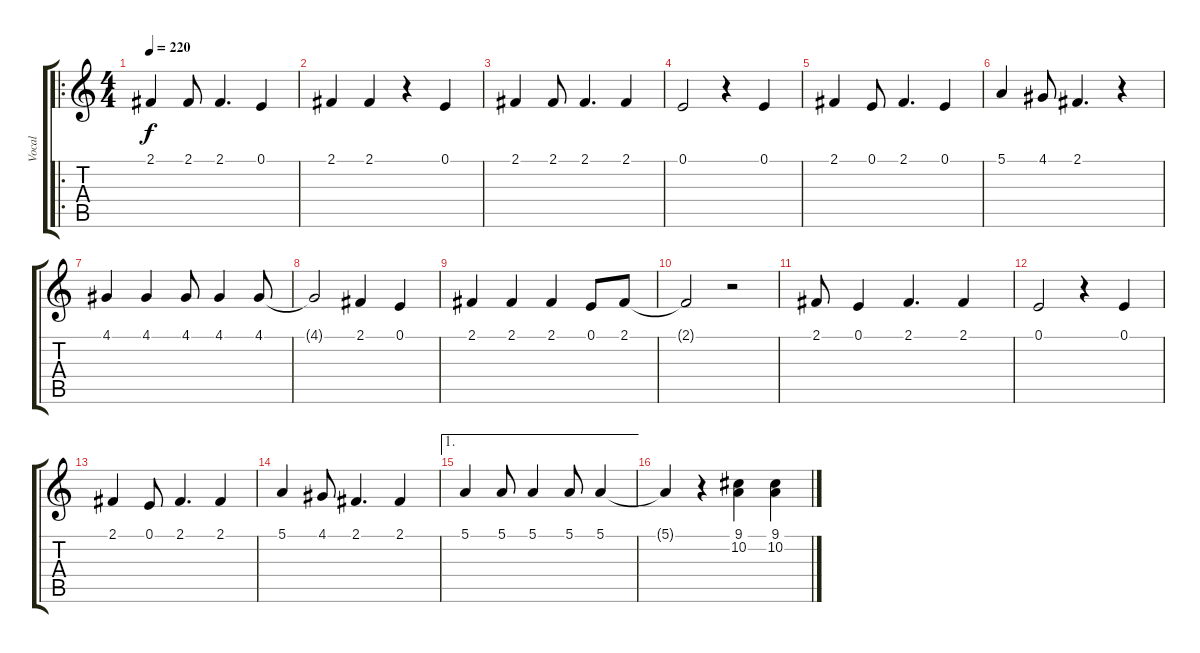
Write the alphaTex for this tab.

\track ("Vocal" "Vocal") {instrument lead2sawtooth}
\staff {score tabs}
\tuning (E4 B3 G3 D3 A2 E2) {hide}
\ro
\ts (4 4)
\tempo 220
\clef g2
\ks c
2.1.4{dy f} 2.1.8 2.1.4{d} 0.1.4 |
2.1.4 2.1.4 r.4 0.1.4 |
2.1.4 2.1.8 2.1.4{d} 2.1.4 |
0.1.2 r.4 0.1.4 |
2.1.4 0.1.8 2.1.4{d} 0.1.4 |
5.1.4 4.1.8 2.1.4{d} r.4 |
4.1.4 4.1.4 4.1.8 4.1.4 4.1.8 |
4.1{t}.2 2.1.4 0.1.4 |
2.1.4 2.1.4 2.1.4 0.1.8 2.1.8 |
2.1{t}.2 r.2 |
2.1.8 0.1.4 2.1.4{d} 2.1.4 |
0.1.2 r.4 0.1.4 |
2.1.4 0.1.8 2.1.4{d} 2.1.4 |
5.1.4 4.1.8 2.1.4{d} 2.1.4 |
\ae 1
5.1.4 5.1.8 5.1.4 5.1.8 5.1.4 |
5.1{t}.4 r.4 (9.1 10.2).4 (9.1 10.2).4
